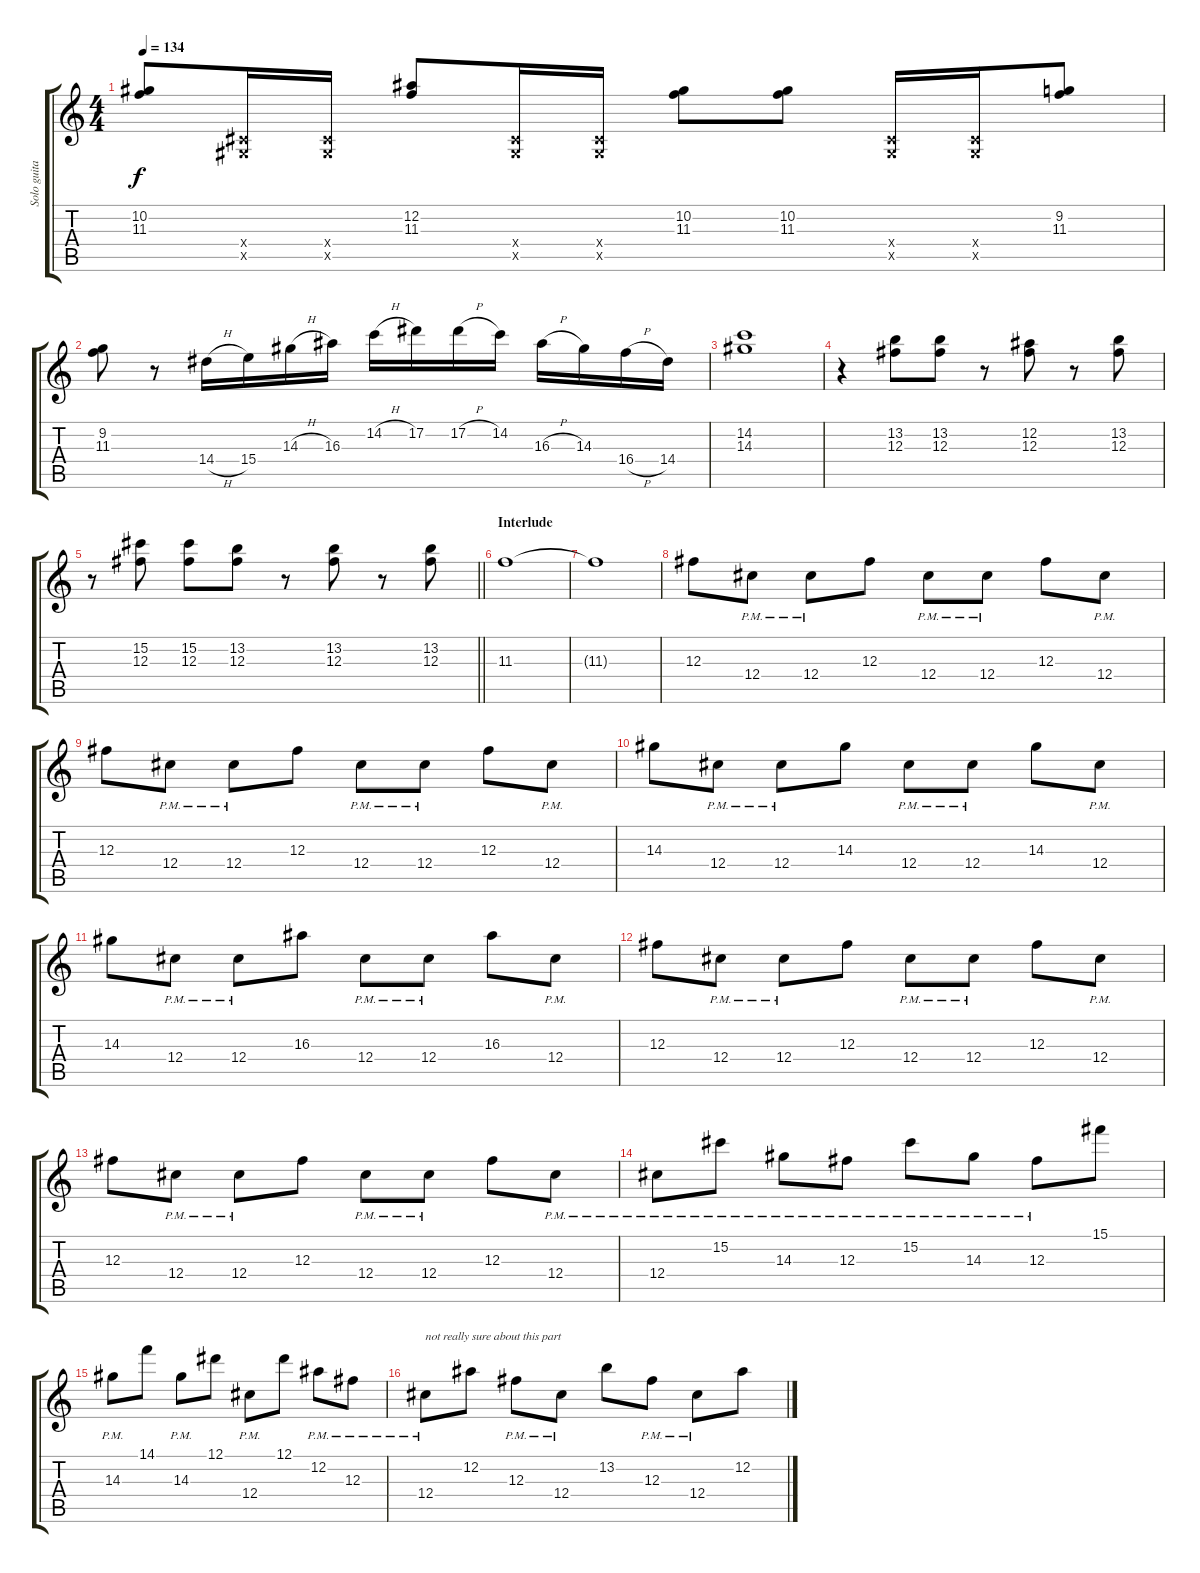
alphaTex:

\track ("Solo guitar" "Solo guita") {instrument overdrivenguitar}
\staff {score tabs}
\tuning (Eb4 Bb3 Gb3 Db3 Ab2 Eb2) {hide}
\ts (4 4)
\tempo 134
\clef g2
\ks c
(10.2 11.3).8{dy f} (0.4{x} 0.5{x}).16 (0.4{x} 0.5{x}).16 (12.2 11.3).8 (0.4{x} 0.5{x}).16 (0.4{x} 0.5{x}).16 (10.2 11.3).8 (10.2 11.3).8 (0.4{x} 0.5{x}).16 (0.4{x} 0.5{x}).16 (9.2 11.3).8 |
(9.2 11.3).8 r.8 14.4{h}.16 15.4.16 14.3{h}.16 16.3.16 14.2{h}.16 17.2.16 17.2{h}.16 14.2.16 16.3{h}.16 14.3.16 16.4{h}.16 14.4.16 |
(14.2 14.3).1 |
r.4 (13.2 12.3).8 (13.2 12.3).8 r.8 (12.2 12.3).8 r.8 (13.2 12.3).8 |
\barLineRight lightlight
r.8 (15.2 12.3).8 (15.2 12.3).8 (13.2 12.3).8 r.8 (13.2 12.3).8 r.8 (13.2 12.3).8 |
\section ("" "Interlude")
11.3.1 |
11.3{t}.1 |
12.3.8 12.4{pm}.8 12.4{pm}.8 12.3.8 12.4{pm}.8 12.4{pm}.8 12.3.8 12.4{pm}.8 |
12.3.8 12.4{pm}.8 12.4{pm}.8 12.3.8 12.4{pm}.8 12.4{pm}.8 12.3.8 12.4{pm}.8 |
14.3.8 12.4{pm}.8 12.4{pm}.8 14.3.8 12.4{pm}.8 12.4{pm}.8 14.3.8 12.4{pm}.8 |
14.3.8 12.4{pm}.8 12.4{pm}.8 16.3.8 12.4{pm}.8 12.4{pm}.8 16.3.8 12.4{pm}.8 |
12.3.8 12.4{pm}.8 12.4{pm}.8 12.3.8 12.4{pm}.8 12.4{pm}.8 12.3.8 12.4{pm}.8 |
12.3.8 12.4{pm}.8 12.4{pm}.8 12.3.8 12.4{pm}.8 12.4{pm}.8 12.3.8 12.4{pm}.8 |
12.4{pm}.8 15.2{pm}.8 14.3{pm}.8 12.3{pm}.8 15.2{pm}.8 14.3{pm}.8 12.3{pm}.8 15.1.8 |
14.3{pm}.8 14.1.8 14.3{pm}.8 12.1.8 12.4{pm}.8 12.1.8 12.2{pm}.8 12.3{pm}.8 |
12.4{pm}.8{txt "not really sure about this part"} 12.2.8 12.3{pm}.8 12.4{pm}.8 13.2.8 12.3{pm}.8 12.4{pm}.8 12.2.8
